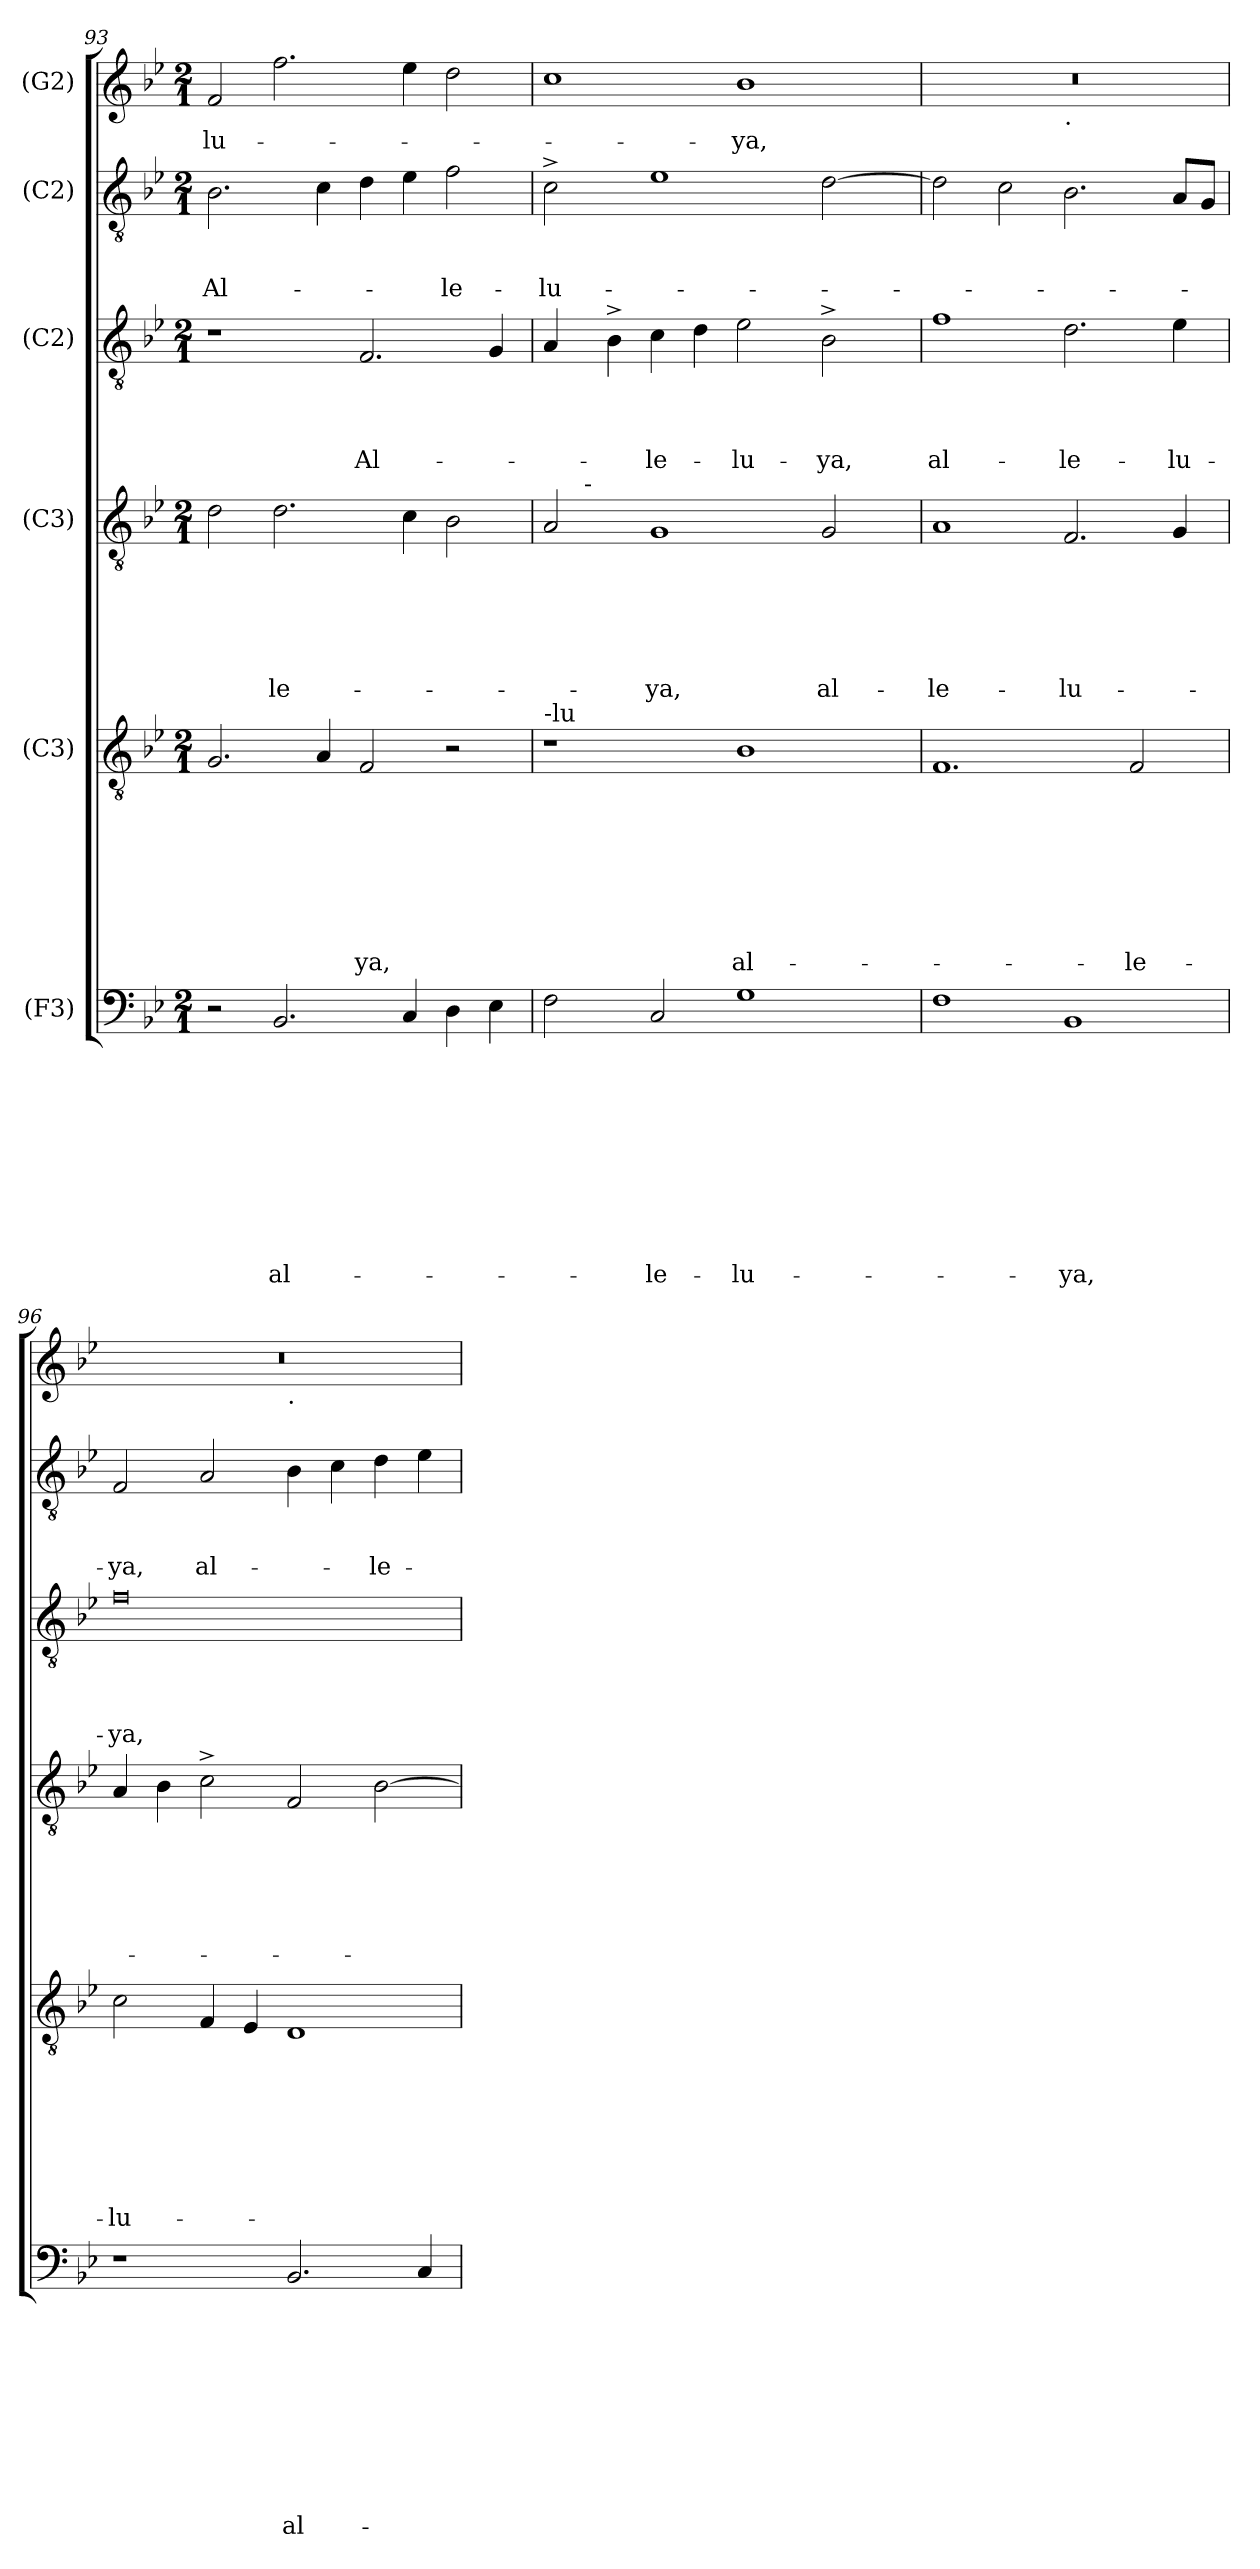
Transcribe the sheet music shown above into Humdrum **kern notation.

**kern	**text	**text	**text	**text	**text	**text	**text	**text	**text	**text	**kern	**text	**text	**text	**text	**text	**text	**text	**text	**kern	**text	**text	**text	**text	**text	**text	**kern	**text	**text	**text	**text	**kern	**text	**text	**text	**kern	**text
*part6	*part6	*part6	*part6	*part6	*part6	*part6	*part6	*part6	*part6	*part6	*part5	*part5	*part5	*part5	*part5	*part5	*part5	*part5	*part5	*part4	*part4	*part4	*part4	*part4	*part4	*part4	*part3	*part3	*part3	*part3	*part3	*part2	*part2	*part2	*part2	*part1	*part1
*staff6	*staff6	*staff6	*staff6	*staff6	*staff6	*staff6	*staff6	*staff6	*staff6	*staff6	*staff5	*staff5	*staff5	*staff5	*staff5	*staff5	*staff5	*staff5	*staff5	*staff4	*staff4	*staff4	*staff4	*staff4	*staff4	*staff4	*staff3	*staff3	*staff3	*staff3	*staff3	*staff2	*staff2	*staff2	*staff2	*staff1	*staff1
*I"(F3)	*	*	*	*	*	*	*	*	*	*	*I"(C3)	*	*	*	*	*	*	*	*	*I"(C3)	*	*	*	*	*	*	*I"(C2)	*	*	*	*	*I"(C2)	*	*	*	*I"(G2)	*
*clefF4	*	*	*	*	*	*	*	*	*	*	*clefGv2	*	*	*	*	*	*	*	*	*clefGv2	*	*	*	*	*	*	*clefGv2	*	*	*	*	*clefGv2	*	*	*	*clefG2	*
*k[b-e-]	*	*	*	*	*	*	*	*	*	*	*k[b-e-]	*	*	*	*	*	*	*	*	*k[b-e-]	*	*	*	*	*	*	*k[b-e-]	*	*	*	*	*k[b-e-]	*	*	*	*k[b-e-]	*
*B-:	*	*	*	*	*	*	*	*	*	*	*B-:	*	*	*	*	*	*	*	*	*B-:	*	*	*	*	*	*	*B-:	*	*	*	*	*B-:	*	*	*	*B-:	*
*M2/1	*	*	*	*	*	*	*	*	*	*	*M2/1	*	*	*	*	*	*	*	*	*M2/1	*	*	*	*	*	*	*M2/1	*	*	*	*	*M2/1	*	*	*	*M2/1	*
=93	=93	=93	=93	=93	=93	=93	=93	=93	=93	=93	=93	=93	=93	=93	=93	=93	=93	=93	=93	=93	=93	=93	=93	=93	=93	=93	=93	=93	=93	=93	=93	=93	=93	=93	=93	=93	=93
!	!	!	!	!	!	!	!	!	!	!	!	!	!	!	!	!	!	!	!	!	!	!	!	!	!	!	!	!	!	!	!	!	!	!	!LO:LY:b	!	!LO:LY:b
2r	.	.	.	.	.	.	.	.	.	.	2.G/	.	.	.	.	.	.	.	.	2d\	.	.	.	.	.	.	1r	.	.	.	.	2.B-\	.	.	Al-	2f/	-lu-
!	!	!	!	!	!	!	!	!	!	!LO:LY:b	!	!	!	!	!	!	!	!	!	!	!	!	!	!	!	!LO:LY:b	!	!	!	!	!	!	!	!	!	!	!
2.BB-/	.	.	.	.	.	.	.	.	.	al-	.	.	.	.	.	.	.	.	.	2.d\	.	.	.	.	.	-le-	.	.	.	.	.	.	.	.	.	2.ff\	.
.	.	.	.	.	.	.	.	.	.	.	4A/	.	.	.	.	.	.	.	.	.	.	.	.	.	.	.	.	.	.	.	.	4c\	.	.	.	.	.
!	!	!	!	!	!	!	!	!	!	!	!	!	!	!	!	!	!	!	!LO:LY:b	!	!	!	!	!	!	!	!	!	!	!	!LO:LY:b	!	!	!	!	!	!
.	.	.	.	.	.	.	.	.	.	.	2F/	.	.	.	.	.	.	.	-ya,	.	.	.	.	.	.	.	2.F/	.	.	.	Al-	4d\	.	.	.	.	.
4C/	.	.	.	.	.	.	.	.	.	.	.	.	.	.	.	.	.	.	.	4c\	.	.	.	.	.	.	.	.	.	.	.	4e-\	.	.	.	4ee-\	.
!	!	!	!	!	!	!	!	!	!	!	!	!	!	!	!	!	!	!	!	!	!	!	!	!	!	!	!	!	!	!	!	!	!	!	!LO:LY:b	!	!
4D\	.	.	.	.	.	.	.	.	.	.	2r	.	.	.	.	.	.	.	.	2B-\	.	.	.	.	.	.	.	.	.	.	.	2f\	.	.	-le-	2dd\	.
4E-\	.	.	.	.	.	.	.	.	.	.	.	.	.	.	.	.	.	.	.	.	.	.	.	.	.	.	4G/	.	.	.	.	.	.	.	.	.	.
!!LO:PB:g=z
=94	=94	=94	=94	=94	=94	=94	=94	=94	=94	=94	=94	=94	=94	=94	=94	=94	=94	=94	=94	=94	=94	=94	=94	=94	=94	=94	=94	=94	=94	=94	=94	=94	=94	=94	=94	=94	=94
!	!	!	!	!	!	!	!	!	!	!	!LO:TX:a:t=-lu	!	!	!	!	!	!	!	!	!	!	!	!	!	!	!	!	!	!	!	!	!	!	!	!	!	!
!	!	!	!	!	!	!	!	!	!	!	!	!	!	!	!	!	!	!	!	!	!	!	!	!	!	!	!	!	!	!	!	!	!	!	!LO:LY:b	!	!
*	*	*	*	*	*	*	*	*	*	*	*	*	*	*	*	*	*	*	*	*^	*	*	*	*	*	*	*	*	*	*	*	*	*	*	*	*	*
2F\	.	.	.	.	.	.	.	.	.	.	1r	.	.	.	.	.	.	.	.	2A/	8ryy	.	.	.	.	.	.	4A/	.	.	.	.	2c^>\	.	.	-lu-	1cc	.
.	.	.	.	.	.	.	.	.	.	.	.	.	.	.	.	.	.	.	.	.	32ryy	.	.	.	.	.	.	.	.	.	.	.	.	.	.	.	.	.
!	!	!	!	!	!	!	!	!	!	!	!	!	!	!	!	!	!	!	!	!	!LO:TX:a:t=-	!	!	!	!	!	!	!	!	!	!	!	!	!	!	!	!	!
.	.	.	.	.	.	.	.	.	.	.	.	.	.	.	.	.	.	.	.	.	1ryy	.	.	.	.	.	.	.	.	.	.	.	.	.	.	.	.	.
.	.	.	.	.	.	.	.	.	.	.	.	.	.	.	.	.	.	.	.	.	.	.	.	.	.	.	.	4B-^>\	.	.	.	.	.	.	.	.	.	.
!	!	!	!	!	!	!	!	!	!	!LO:LY:b	!	!	!	!	!	!	!	!	!	!	!	!	!	!	!	!	!LO:LY:b	!	!	!	!	!LO:LY:b	!	!	!	!	!	!
2C/	.	.	.	.	.	.	.	.	.	-le-	.	.	.	.	.	.	.	.	.	1G	.	.	.	.	.	.	-ya,	4c\	.	.	.	-le-	1e-	.	.	.	.	.
.	.	.	.	.	.	.	.	.	.	.	.	.	.	.	.	.	.	.	.	.	.	.	.	.	.	.	.	4d\	.	.	.	.	.	.	.	.	.	.
!	!	!	!	!	!	!	!	!	!	!LO:LY:b	!	!	!	!	!	!	!	!	!LO:LY:b	!	!	!	!	!	!	!	!	!	!	!	!	!LO:LY:b	!	!	!	!	!	!LO:LY:b
1G	.	.	.	.	.	.	.	.	.	-lu-	1B-	.	.	.	.	.	.	.	al-	.	.	.	.	.	.	.	.	2e-\	.	.	.	-lu-	.	.	.	.	1b-	-ya,
.	.	.	.	.	.	.	.	.	.	.	.	.	.	.	.	.	.	.	.	.	2ryy	.	.	.	.	.	.	.	.	.	.	.	.	.	.	.	.	.
!	!	!	!	!	!	!	!	!	!	!	!	!	!	!	!	!	!	!	!	!	!	!	!	!	!	!	!LO:LY:b	!	!	!	!	!LO:LY:b	!	!	!	!	!	!
.	.	.	.	.	.	.	.	.	.	.	.	.	.	.	.	.	.	.	.	2G/	.	.	.	.	.	.	al-	2B-^>\	.	.	.	-ya,	[>2d\	.	.	.	.	.
.	.	.	.	.	.	.	.	.	.	.	.	.	.	.	.	.	.	.	.	.	4ryy	.	.	.	.	.	.	.	.	.	.	.	.	.	.	.	.	.
.	.	.	.	.	.	.	.	.	.	.	.	.	.	.	.	.	.	.	.	.	16.ryy	.	.	.	.	.	.	.	.	.	.	.	.	.	.	.	.	.
=95	=95	=95	=95	=95	=95	=95	=95	=95	=95	=95	=95	=95	=95	=95	=95	=95	=95	=95	=95	=95	=95	=95	=95	=95	=95	=95	=95	=95	=95	=95	=95	=95	=95	=95	=95	=95	=95	=95
!	!	!	!	!	!	!	!	!	!	!	!	!	!	!	!	!	!	!	!	!	!	!	!	!	!	!	!LO:LY:b	!	!	!	!	!LO:LY:b	!	!	!	!	!	!
*	*	*	*	*	*	*	*	*	*	*	*	*	*	*	*	*	*	*	*	*v	*v	*	*	*	*	*	*	*	*	*	*	*	*	*	*	*	*^	*
1F	.	.	.	.	.	.	.	.	.	.	1.F	.	.	.	.	.	.	.	.	1A	.	.	.	.	.	-le-	1f	.	.	.	al-	2d\]	.	.	.	0r	1ryy	.
.	.	.	.	.	.	.	.	.	.	.	.	.	.	.	.	.	.	.	.	.	.	.	.	.	.	.	.	.	.	.	.	2c\	.	.	.	.	.	.
!	!	!	!	!	!	!	!	!	!	!	!	!	!	!	!	!	!	!	!	!	!	!	!	!	!	!	!	!	!	!	!	!	!	!	!	!	!LO:TX:b:t=.	!
!	!	!	!	!	!	!	!	!	!	!LO:LY:b	!	!	!	!	!	!	!	!	!	!	!	!	!	!	!	!LO:LY:b	!	!	!	!	!LO:LY:b	!	!	!	!	!	!	!
1BB-	.	.	.	.	.	.	.	.	.	-ya,	.	.	.	.	.	.	.	.	.	2.F/	.	.	.	.	.	-lu-	2.d\	.	.	.	-le-	2.B-\	.	.	.	.	1ryy	.
!	!	!	!	!	!	!	!	!	!	!	!	!	!	!	!	!	!	!	!LO:LY:b	!	!	!	!	!	!	!	!	!	!	!	!	!	!	!	!	!	!	!
.	.	.	.	.	.	.	.	.	.	.	2F/	.	.	.	.	.	.	.	-le-	.	.	.	.	.	.	.	.	.	.	.	.	.	.	.	.	.	.	.
!	!	!	!	!	!	!	!	!	!	!	!	!	!	!	!	!	!	!	!	!	!	!	!	!	!	!	!	!	!	!	!LO:LY:b	!	!	!	!	!	!	!
.	.	.	.	.	.	.	.	.	.	.	.	.	.	.	.	.	.	.	.	4G/	.	.	.	.	.	.	4e-\	.	.	.	-lu-	8A/L	.	.	.	.	.	.
.	.	.	.	.	.	.	.	.	.	.	.	.	.	.	.	.	.	.	.	.	.	.	.	.	.	.	.	.	.	.	.	8G/J	.	.	.	.	.	.
=96	=96	=96	=96	=96	=96	=96	=96	=96	=96	=96	=96	=96	=96	=96	=96	=96	=96	=96	=96	=96	=96	=96	=96	=96	=96	=96	=96	=96	=96	=96	=96	=96	=96	=96	=96	=96	=96	=96
!	!	!	!	!	!	!	!	!	!	!	!	!	!	!	!	!	!	!	!LO:LY:b	!	!	!	!	!	!	!	!	!	!	!	!LO:LY:b	!	!	!	!LO:LY:b	!	!	!
1r	.	.	.	.	.	.	.	.	.	.	2c\	.	.	.	.	.	.	.	-lu-	4A/	.	.	.	.	.	.	0f	.	.	.	-ya,	2F/	.	.	-ya,	0r	1ryy	.
.	.	.	.	.	.	.	.	.	.	.	.	.	.	.	.	.	.	.	.	4B-\	.	.	.	.	.	.	.	.	.	.	.	.	.	.	.	.	.	.
!	!	!	!	!	!	!	!	!	!	!	!	!	!	!	!	!	!	!	!	!	!	!	!	!	!	!	!	!	!	!	!	!	!	!	!LO:LY:b	!	!	!
.	.	.	.	.	.	.	.	.	.	.	4F/	.	.	.	.	.	.	.	.	2c^>\	.	.	.	.	.	.	.	.	.	.	.	2A/	.	.	al-	.	.	.
.	.	.	.	.	.	.	.	.	.	.	4E-/	.	.	.	.	.	.	.	.	.	.	.	.	.	.	.	.	.	.	.	.	.	.	.	.	.	.	.
!	!	!	!	!	!	!	!	!	!	!	!	!	!	!	!	!	!	!	!	!	!	!	!	!	!	!	!	!	!	!	!	!	!	!	!	!	!LO:TX:b:t=.	!
!	!	!	!	!	!	!	!	!	!	!LO:LY:b	!	!	!	!	!	!	!	!	!	!	!	!	!	!	!	!	!	!	!	!	!	!	!	!	!	!	!	!
2.BB-/	.	.	.	.	.	.	.	.	.	al-	1D	.	.	.	.	.	.	.	.	2F/	.	.	.	.	.	.	.	.	.	.	.	4B-\	.	.	.	.	1ryy	.
.	.	.	.	.	.	.	.	.	.	.	.	.	.	.	.	.	.	.	.	.	.	.	.	.	.	.	.	.	.	.	.	4c\	.	.	.	.	.	.
!	!	!	!	!	!	!	!	!	!	!	!	!	!	!	!	!	!	!	!	!	!	!	!	!	!	!	!	!	!	!	!	!	!	!	!LO:LY:b	!	!	!
.	.	.	.	.	.	.	.	.	.	.	.	.	.	.	.	.	.	.	.	[>2B-\	.	.	.	.	.	.	.	.	.	.	.	4d\	.	.	-le-	.	.	.
4C/	.	.	.	.	.	.	.	.	.	.	.	.	.	.	.	.	.	.	.	.	.	.	.	.	.	.	.	.	.	.	.	4e-\	.	.	.	.	.	.
*	*	*	*	*	*	*	*	*	*	*	*	*	*	*	*	*	*	*	*	*	*	*	*	*	*	*	*	*	*	*	*	*	*	*	*	*v	*v	*
=	=	=	=	=	=	=	=	=	=	=	=	=	=	=	=	=	=	=	=	=	=	=	=	=	=	=	=	=	=	=	=	=	=	=	=	=	=
*-	*-	*-	*-	*-	*-	*-	*-	*-	*-	*-	*-	*-	*-	*-	*-	*-	*-	*-	*-	*-	*-	*-	*-	*-	*-	*-	*-	*-	*-	*-	*-	*-	*-	*-	*-	*-	*-
